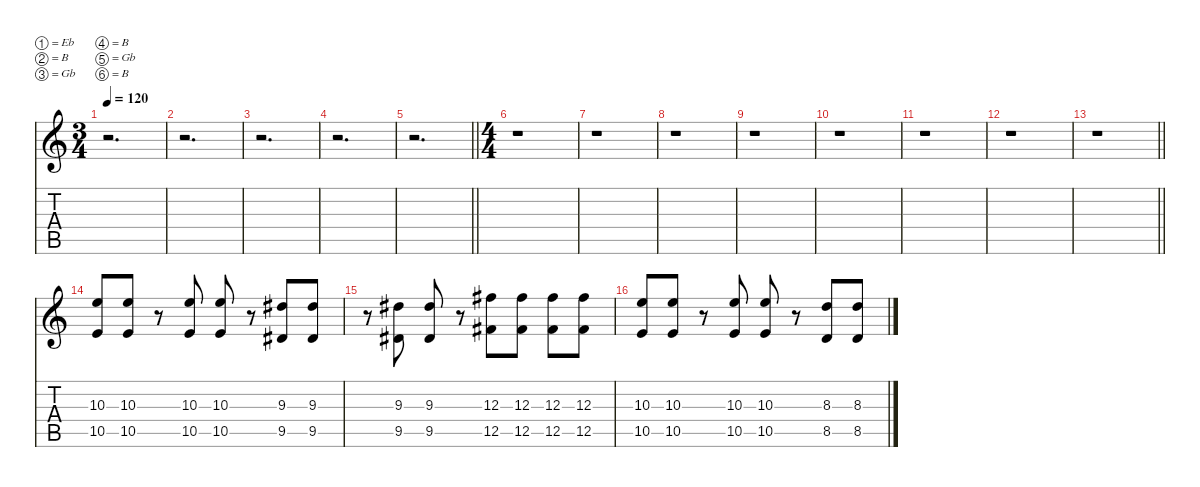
\defaultSystemsLayout 4
\hideDynamics
\bracketExtendMode nobrackets
\singleTrackTrackNamePolicy hidden
\multiTrackTrackNamePolicy hidden
\firstSystemTrackNameMode fullname
\firstSystemTrackNameOrientation horizontal
\otherSystemsTrackNameOrientation horizontal
\track ("Lead Guitar 1" "dist.guit.") {instrument distortionguitar}
\staff {score tabs}
\tuning (Eb4 B3 Gb3 B2 Gb2 B1)
\ts (3 4)
\beaming (8 2 2 2 2)
\tempo 120
\clef g2
\ks c
r.2{d dy f instrument distortionguitar beam Down} |
r.2{d beam Down} |
r.2{d beam Down} |
r.2{d beam Down} |
\barLineRight lightlight
r.2{d beam Down} |
\ts (4 4)
\beaming (8 2 2 2 2)
r.1{beam Down} |
r.1{beam Down} |
r.1{beam Down} |
r.1{beam Down} |
r.1{beam Down} |
r.1{beam Down} |
r.1{beam Down} |
\barLineRight lightlight
r.1{beam Down} |
(10.3 10.5).8{beam Up} (10.3 10.5).8{beam Up} r.8{beam Up} (10.3 10.5).8{beam Up} (10.3 10.5).8{beam Up} r.8{beam Up} (9.3{acc #} 9.5{acc #}).8{beam Up} (9.3{acc #} 9.5{acc #}).8{beam Up} |
r.8{beam Down} (9.3{acc #} 9.5{acc #}).8{beam Up} (9.3{acc #} 9.5{acc #}).8{beam Up} r.8{beam Up} (12.3{acc #} 12.5{acc #}).8{beam Down} (12.3{acc #} 12.5{acc #}).8{beam Down} (12.3{acc #} 12.5{acc #}).8{beam Down} (12.3{acc #} 12.5{acc #}).8{beam Down} |
(10.3 10.5).8{beam Up} (10.3 10.5).8{beam Up} r.8{beam Up} (10.3 10.5).8{beam Up} (10.3 10.5).8{beam Up} r.8{beam Up} (8.3 8.5).8{beam Up} (8.3 8.5).8{beam Up}
